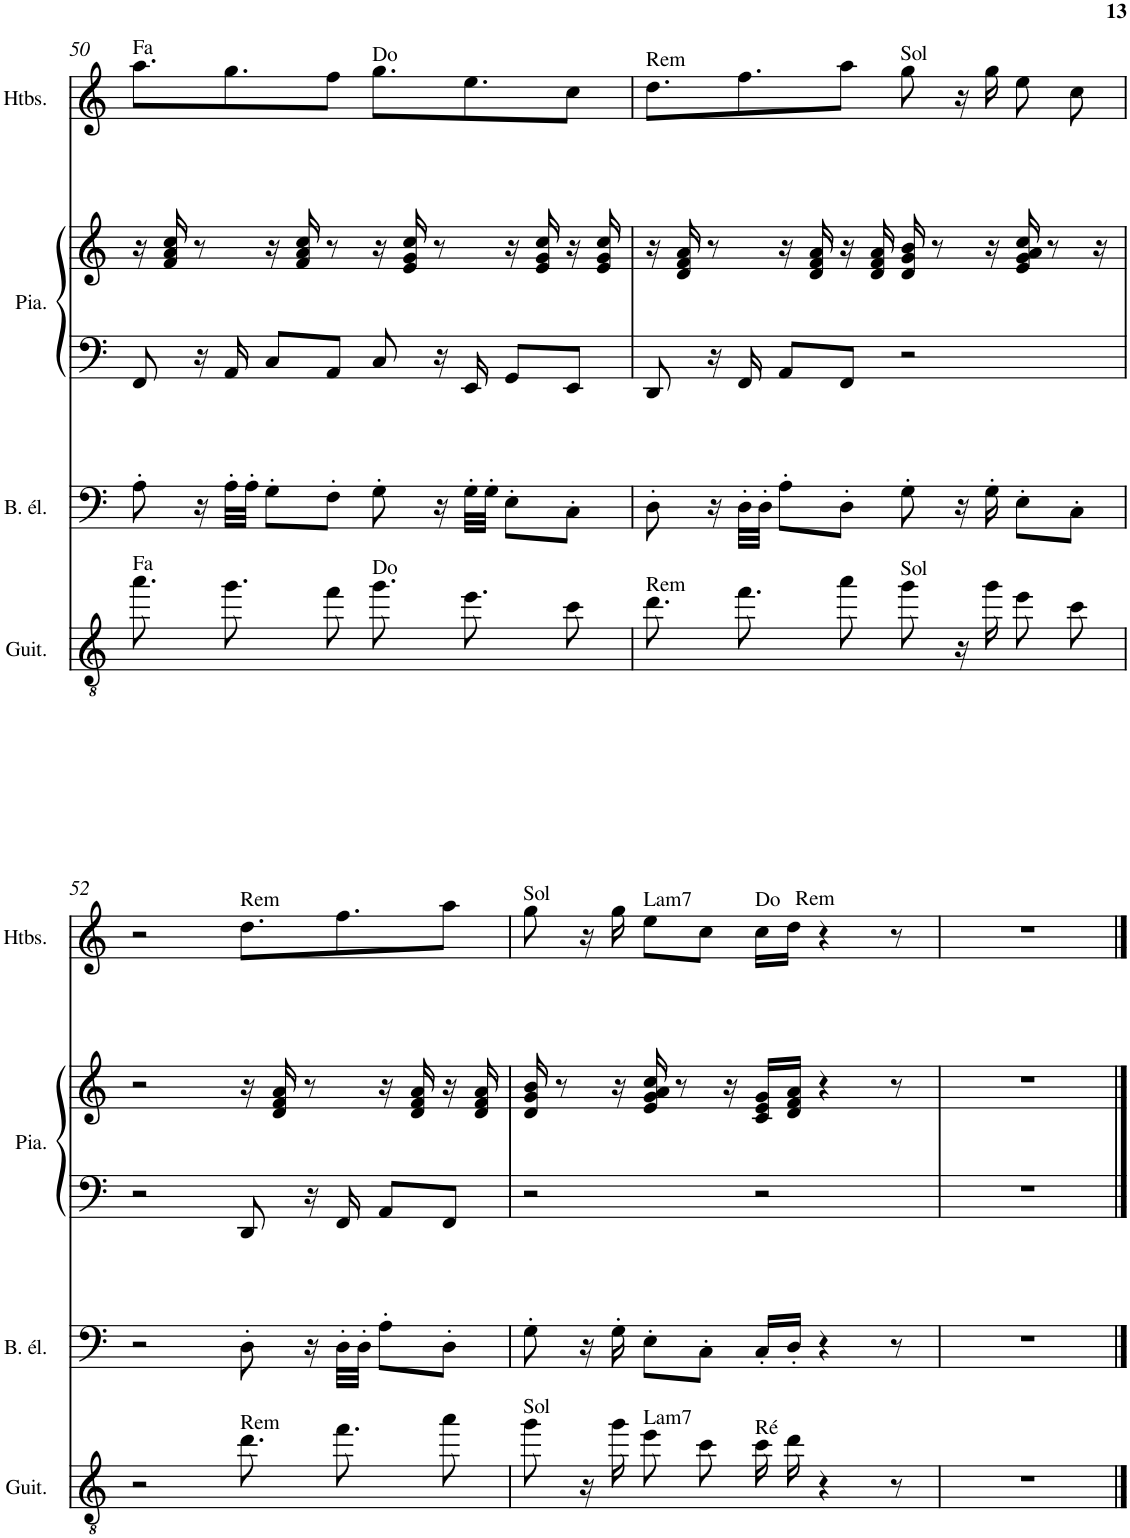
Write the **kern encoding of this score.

**kern	**kern	**kern	**kern	**kern
*part4	*part3	*part2	*part2	*part1
*staff5	*staff4	*staff3	*staff2	*staff1
*I"Guitare acoustique	*I"Basse électrique	*I"Piano	*	*I"Hautbois
*I'Guit.	*I'B. él.	*I'Pia.	*	*I'Htbs.
!!LO:PB:g=z
*clefGv2	*clefF4	*clefF4	*clefG2	*clefG2
*	*Trd7c12	*	*	*Trd12c21
*k[]	*k[]	*k[]	*k[]	*k[]
*M4/4	*M4/4	*M4/4	*M4/4	*M4/4
=50	=50	=50	=50	=50
!	!	!	!	!LO:TX:a:t=Fa
!LO:TX:a:t=Fa	!	!	!	!
8.aa\L	8A'\	8FF/	16r	8.aa\L
.	.	.	16f/ 16a/ 16cc/	.
.	16r	16r	8r	.
8.gg\J	32A'\LLL	16AA/	.	8.gg\
.	32A'\JJJ	.	.	.
.	8G'\L	8C/L	16r	.
.	.	.	16f/ 16a/ 16cc/	.
8ff\L	8F'\J	8AA/J	8r	8ff\J
!	!	!	!	!LO:TX:a:t=Do
!LO:TX:a:t=Do	!	!	!	!
8.gg\	8G'\	8C/	16r	8.gg\L
.	.	.	16e/ 16g/ 16cc/	.
.	16r	16r	8r	.
8.ee\J	32G'\LLL	16EE/	.	8.ee\
.	32G'\JJJ	.	.	.
.	8E'\L	8GG/L	16r	.
.	.	.	16e/ 16g/ 16cc/	.
8cc\J	8C'\J	8EE/J	16r	8cc\J
.	.	.	16e/ 16g/ 16cc/	.
=51	=51	=51	=51	=51
!	!	!	!	!LO:TX:a:t=Rem
!LO:TX:a:t=Rem	!	!	!	!
8.dd\L	8D'\	8DD/	16r	8.dd\L
.	.	.	16d/ 16f/ 16a/	.
.	16r	16r	8r	.
8.ff\J	32D'\LLL	16FF/	.	8.ff\
.	32D'\JJJ	.	.	.
.	8A'\L	8AA/L	16r	.
.	.	.	16d/ 16f/ 16a/	.
8aa\L	8D'\J	8FF/J	16r	8aa\J
.	.	.	16d/ 16f/ 16a/	.
!	!	!	!	!LO:TX:a:t=Sol
!LO:TX:a:t=Sol	!	!	!	!
8gg\J	8G'\	2r	16d/ 16g/ 16b/	8gg\
.	.	.	8r	.
16r	16r	.	.	16r
16gg\	16G'\	.	16r	16gg\
8ee\L	8E'\L	.	16e/ 16g/ 16a/ 16cc/	8ee\
.	.	.	8r	.
8cc\J	8C'\J	.	.	8cc\
.	.	.	16r	.
!!LO:LB:g=z
=52	=52	=52	=52	=52
2r	2r	2r	2r	2r
!	!	!	!	!LO:TX:a:t=Rem
!LO:TX:a:t=Rem	!	!	!	!
8.dd\L	8D'\	8DD/	16r	8.dd\L
.	.	.	16d/ 16f/ 16a/	.
.	16r	16r	8r	.
8.ff\J	32D'\LLL	16FF/	.	8.ff\
.	32D'\JJJ	.	.	.
.	8A'\L	8AA/L	16r	.
.	.	.	16d/ 16f/ 16a/	.
8aa\J	8D'\J	8FF/J	16r	8aa\J
.	.	.	16d/ 16f/ 16a/	.
=53	=53	=53	=53	=53
!	!	!	!	!LO:TX:a:t=Sol
!LO:TX:a:t=Sol	!	!	!	!
8gg\	8G'\	2r	16d/ 16g/ 16b/	8gg\
.	.	.	8r	.
16r	16r	.	.	16r
16gg\	16G'\	.	16r	16gg\
!	!	!	!	!LO:TX:a:t=Lam7
!LO:TX:a:t=Lam7	!	!	!	!
8ee\L	8E'\L	.	16e/ 16g/ 16a/ 16cc/	8ee\L
.	.	.	8r	.
8cc\J	8C'\J	.	.	8cc\J
.	.	.	16r	.
!	!	!	!	!LO:TX:a:t=Do
!LO:TX:a:t=Ré	!	!	!	!
16cc\LL	16C'/LL	2r	16c/ 16e/ 16g/LL	16cc\LL
!	!	!	!	!LO:TX:a:t=Rem
16dd\JJ	16D'/JJ	.	16d/ 16f/ 16a/JJ	16dd\JJ
4r	4r	.	4r	4r
8r	8r	.	8r	8r
=54	=54	=54	=54	=54
1r	1r	1r	1r	1r
==	==	==	==	==
*-	*-	*-	*-	*-
